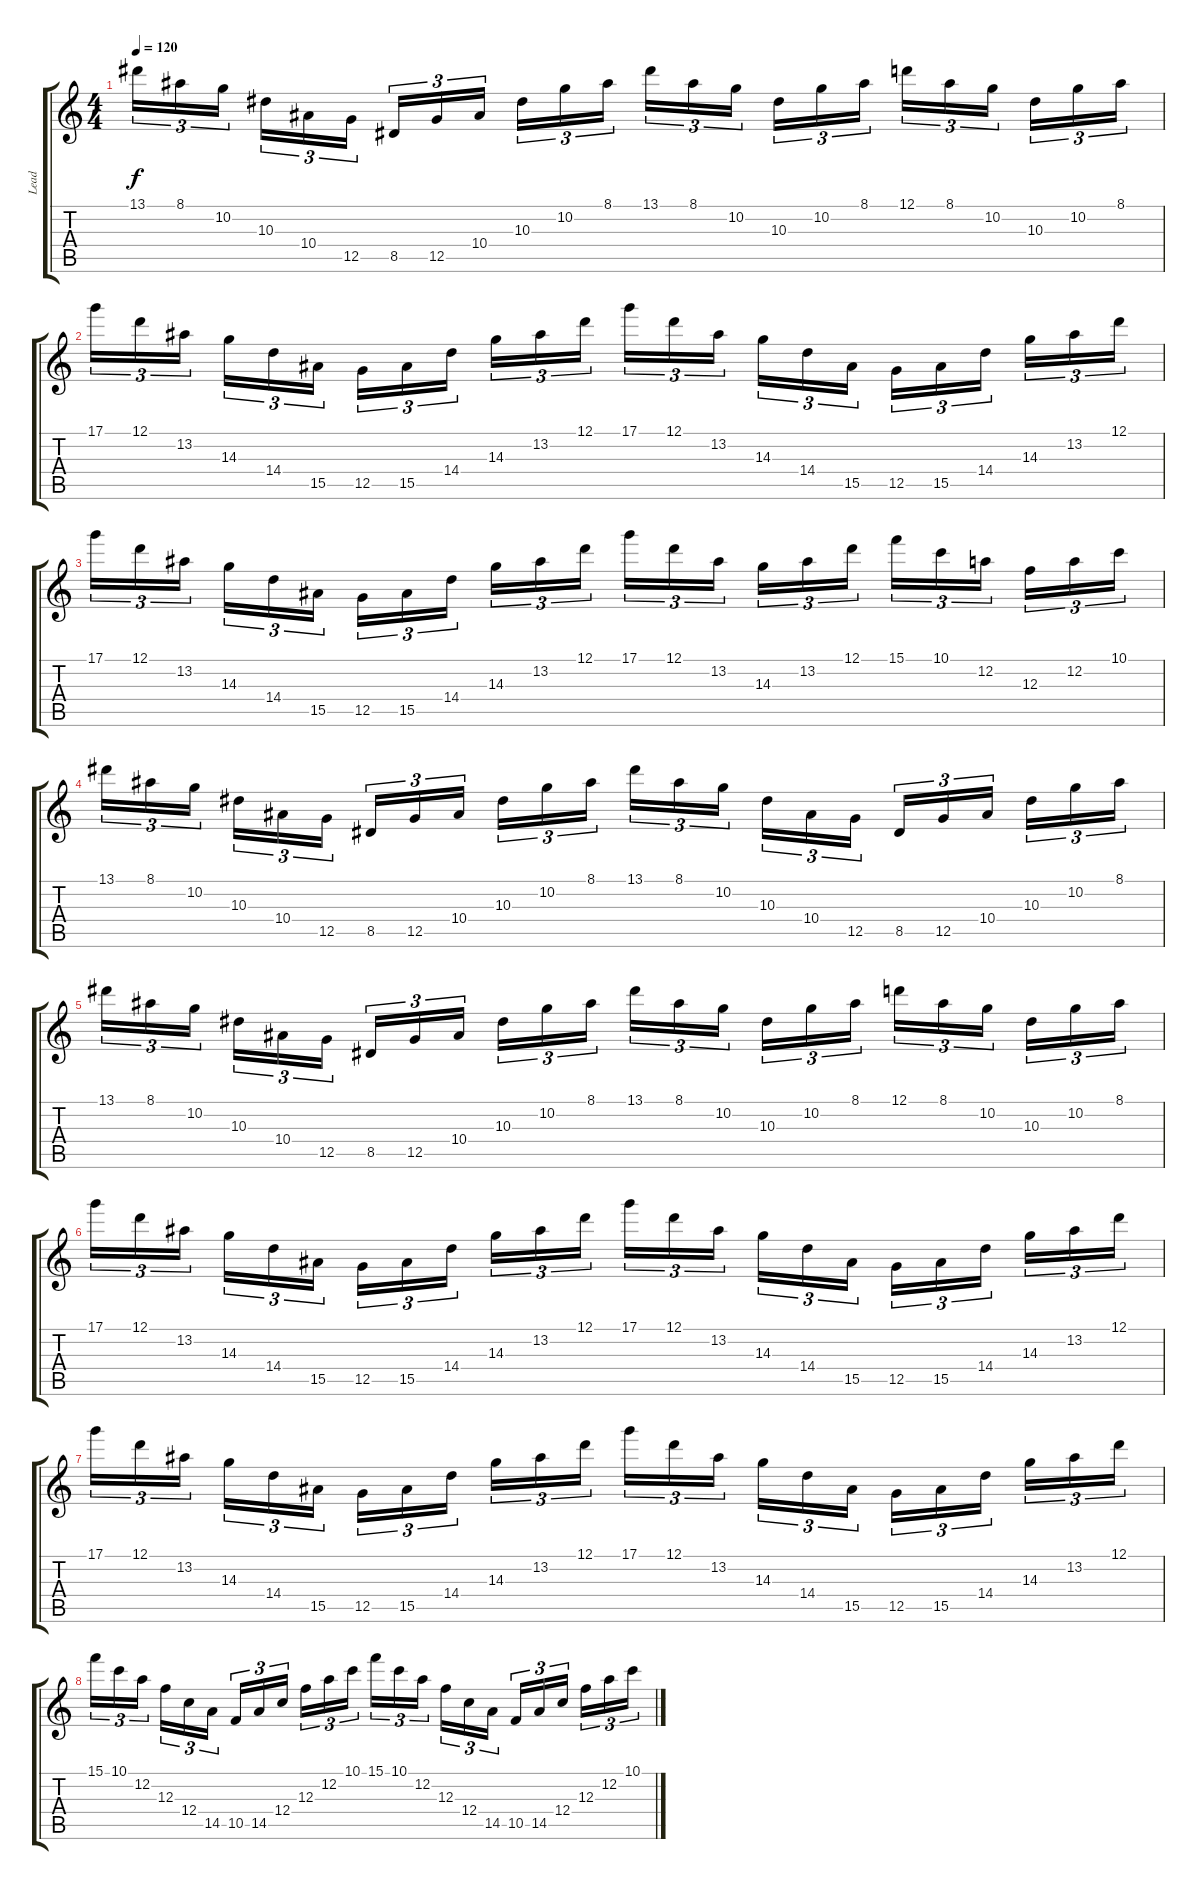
\track ("Lead" "Lead") {instrument overdrivenguitar}
\staff {score tabs}
\tuning (D4 A3 F3 C3 G2 C2) {hide}
\ts (4 4)
\tempo 120
\clef g2
\ks c
13.1.16{tu (3 2) dy f} 8.1.16{tu (3 2)} 10.2.16{tu (3 2)} 10.3.16{tu (3 2)} 10.4.16{tu (3 2)} 12.5.16{tu (3 2)} 8.5.16{tu (3 2)} 12.5.16{tu (3 2)} 10.4.16{tu (3 2)} 10.3.16{tu (3 2)} 10.2.16{tu (3 2)} 8.1.16{tu (3 2)} 13.1.16{tu (3 2)} 8.1.16{tu (3 2)} 10.2.16{tu (3 2)} 10.3.16{tu (3 2)} 10.2.16{tu (3 2)} 8.1.16{tu (3 2)} 12.1.16{tu (3 2)} 8.1.16{tu (3 2)} 10.2.16{tu (3 2)} 10.3.16{tu (3 2)} 10.2.16{tu (3 2)} 8.1.16{tu (3 2)} |
17.1.16{tu (3 2)} 12.1.16{tu (3 2)} 13.2.16{tu (3 2)} 14.3.16{tu (3 2)} 14.4.16{tu (3 2)} 15.5.16{tu (3 2)} 12.5.16{tu (3 2)} 15.5.16{tu (3 2)} 14.4.16{tu (3 2)} 14.3.16{tu (3 2)} 13.2.16{tu (3 2)} 12.1.16{tu (3 2)} 17.1.16{tu (3 2)} 12.1.16{tu (3 2)} 13.2.16{tu (3 2)} 14.3.16{tu (3 2)} 14.4.16{tu (3 2)} 15.5.16{tu (3 2)} 12.5.16{tu (3 2)} 15.5.16{tu (3 2)} 14.4.16{tu (3 2)} 14.3.16{tu (3 2)} 13.2.16{tu (3 2)} 12.1.16{tu (3 2)} |
17.1.16{tu (3 2)} 12.1.16{tu (3 2)} 13.2.16{tu (3 2)} 14.3.16{tu (3 2)} 14.4.16{tu (3 2)} 15.5.16{tu (3 2)} 12.5.16{tu (3 2)} 15.5.16{tu (3 2)} 14.4.16{tu (3 2)} 14.3.16{tu (3 2)} 13.2.16{tu (3 2)} 12.1.16{tu (3 2)} 17.1.16{tu (3 2)} 12.1.16{tu (3 2)} 13.2.16{tu (3 2)} 14.3.16{tu (3 2)} 13.2.16{tu (3 2)} 12.1.16{tu (3 2)} 15.1.16{tu (3 2)} 10.1.16{tu (3 2)} 12.2.16{tu (3 2)} 12.3.16{tu (3 2)} 12.2.16{tu (3 2)} 10.1.16{tu (3 2)} |
13.1.16{tu (3 2)} 8.1.16{tu (3 2)} 10.2.16{tu (3 2)} 10.3.16{tu (3 2)} 10.4.16{tu (3 2)} 12.5.16{tu (3 2)} 8.5.16{tu (3 2)} 12.5.16{tu (3 2)} 10.4.16{tu (3 2)} 10.3.16{tu (3 2)} 10.2.16{tu (3 2)} 8.1.16{tu (3 2)} 13.1.16{tu (3 2)} 8.1.16{tu (3 2)} 10.2.16{tu (3 2)} 10.3.16{tu (3 2)} 10.4.16{tu (3 2)} 12.5.16{tu (3 2)} 8.5.16{tu (3 2)} 12.5.16{tu (3 2)} 10.4.16{tu (3 2)} 10.3.16{tu (3 2)} 10.2.16{tu (3 2)} 8.1.16{tu (3 2)} |
13.1.16{tu (3 2)} 8.1.16{tu (3 2)} 10.2.16{tu (3 2)} 10.3.16{tu (3 2)} 10.4.16{tu (3 2)} 12.5.16{tu (3 2)} 8.5.16{tu (3 2)} 12.5.16{tu (3 2)} 10.4.16{tu (3 2)} 10.3.16{tu (3 2)} 10.2.16{tu (3 2)} 8.1.16{tu (3 2)} 13.1.16{tu (3 2)} 8.1.16{tu (3 2)} 10.2.16{tu (3 2)} 10.3.16{tu (3 2)} 10.2.16{tu (3 2)} 8.1.16{tu (3 2)} 12.1.16{tu (3 2)} 8.1.16{tu (3 2)} 10.2.16{tu (3 2)} 10.3.16{tu (3 2)} 10.2.16{tu (3 2)} 8.1.16{tu (3 2)} |
17.1.16{tu (3 2)} 12.1.16{tu (3 2)} 13.2.16{tu (3 2)} 14.3.16{tu (3 2)} 14.4.16{tu (3 2)} 15.5.16{tu (3 2)} 12.5.16{tu (3 2)} 15.5.16{tu (3 2)} 14.4.16{tu (3 2)} 14.3.16{tu (3 2)} 13.2.16{tu (3 2)} 12.1.16{tu (3 2)} 17.1.16{tu (3 2)} 12.1.16{tu (3 2)} 13.2.16{tu (3 2)} 14.3.16{tu (3 2)} 14.4.16{tu (3 2)} 15.5.16{tu (3 2)} 12.5.16{tu (3 2)} 15.5.16{tu (3 2)} 14.4.16{tu (3 2)} 14.3.16{tu (3 2)} 13.2.16{tu (3 2)} 12.1.16{tu (3 2)} |
17.1.16{tu (3 2)} 12.1.16{tu (3 2)} 13.2.16{tu (3 2)} 14.3.16{tu (3 2)} 14.4.16{tu (3 2)} 15.5.16{tu (3 2)} 12.5.16{tu (3 2)} 15.5.16{tu (3 2)} 14.4.16{tu (3 2)} 14.3.16{tu (3 2)} 13.2.16{tu (3 2)} 12.1.16{tu (3 2)} 17.1.16{tu (3 2)} 12.1.16{tu (3 2)} 13.2.16{tu (3 2)} 14.3.16{tu (3 2)} 14.4.16{tu (3 2)} 15.5.16{tu (3 2)} 12.5.16{tu (3 2)} 15.5.16{tu (3 2)} 14.4.16{tu (3 2)} 14.3.16{tu (3 2)} 13.2.16{tu (3 2)} 12.1.16{tu (3 2)} |
15.1.16{tu (3 2)} 10.1.16{tu (3 2)} 12.2.16{tu (3 2)} 12.3.16{tu (3 2)} 12.4.16{tu (3 2)} 14.5.16{tu (3 2)} 10.5.16{tu (3 2)} 14.5.16{tu (3 2)} 12.4.16{tu (3 2)} 12.3.16{tu (3 2)} 12.2.16{tu (3 2)} 10.1.16{tu (3 2)} 15.1.16{tu (3 2)} 10.1.16{tu (3 2)} 12.2.16{tu (3 2)} 12.3.16{tu (3 2)} 12.4.16{tu (3 2)} 14.5.16{tu (3 2)} 10.5.16{tu (3 2)} 14.5.16{tu (3 2)} 12.4.16{tu (3 2)} 12.3.16{tu (3 2)} 12.2.16{tu (3 2)} 10.1.16{tu (3 2)}
